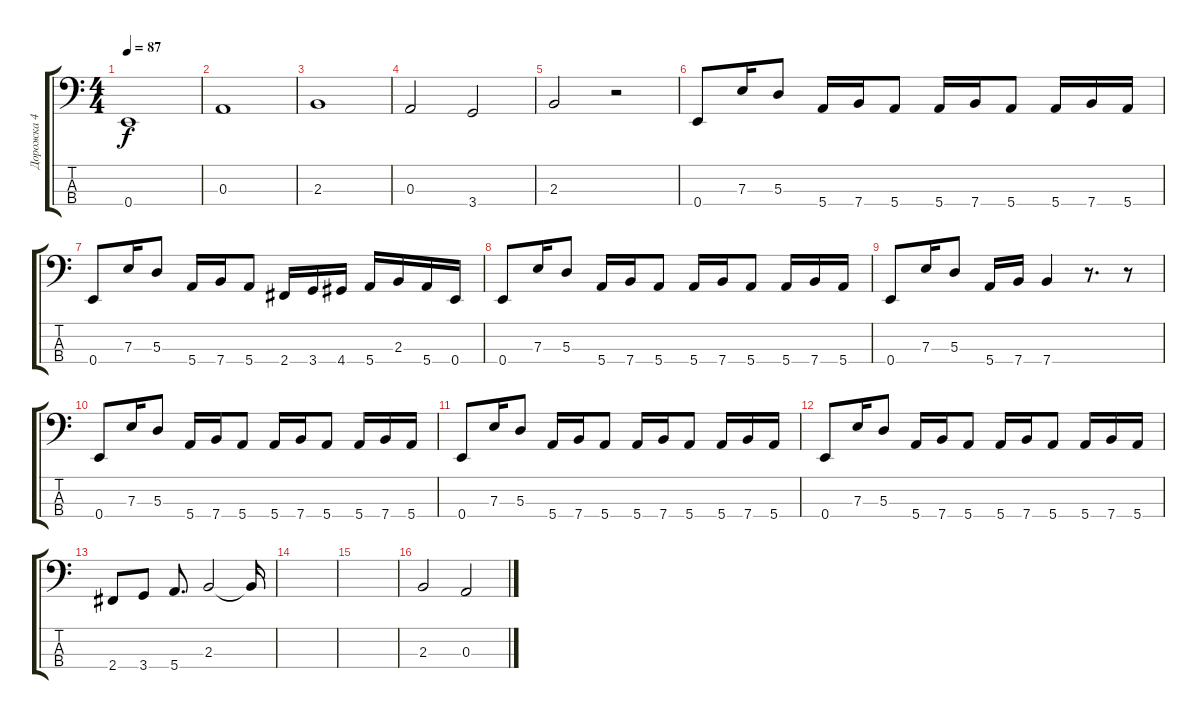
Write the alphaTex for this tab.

\track ("Дорожка 4" "Дорожка 4") {instrument electricbassfinger}
\staff {score tabs}
\tuning (G2 D2 A1 E1) {hide}
\ts (4 4)
\tempo 87
\clef f4
\ks c
0.4.1{dy f} |
0.3.1 |
2.3.1 |
0.3.2 3.4.2 |
2.3.2 r.2 |
0.4.8{volume 10} 7.3.16 5.3.8 5.4.16 7.4.16 5.4.8 5.4.16 7.4.16 5.4.8 5.4.16 7.4.16 5.4.16 |
0.4.8 7.3.16 5.3.8 5.4.16 7.4.16 5.4.8 2.4.16 3.4.16 4.4.16 5.4.16 2.3.16 5.4.16 0.4.16 |
0.4.8 7.3.16 5.3.8 5.4.16 7.4.16 5.4.8 5.4.16 7.4.16 5.4.8 5.4.16 7.4.16 5.4.16 |
0.4.8 7.3.16 5.3.8 5.4.16 7.4.16 7.4.4 r.8{d} r.8 |
0.4.8 7.3.16 5.3.8 5.4.16 7.4.16 5.4.8 5.4.16 7.4.16 5.4.8 5.4.16 7.4.16 5.4.16 |
0.4.8 7.3.16 5.3.8 5.4.16 7.4.16 5.4.8 5.4.16 7.4.16 5.4.8 5.4.16 7.4.16 5.4.16 |
0.4.8 7.3.16 5.3.8 5.4.16 7.4.16 5.4.8 5.4.16 7.4.16 5.4.8 5.4.16 7.4.16 5.4.16 |
2.4.8 3.4.8 5.4.8{d} 2.3.2 2.3{t}.16 |
|
|
2.3.2{volume 12} 0.3.2
